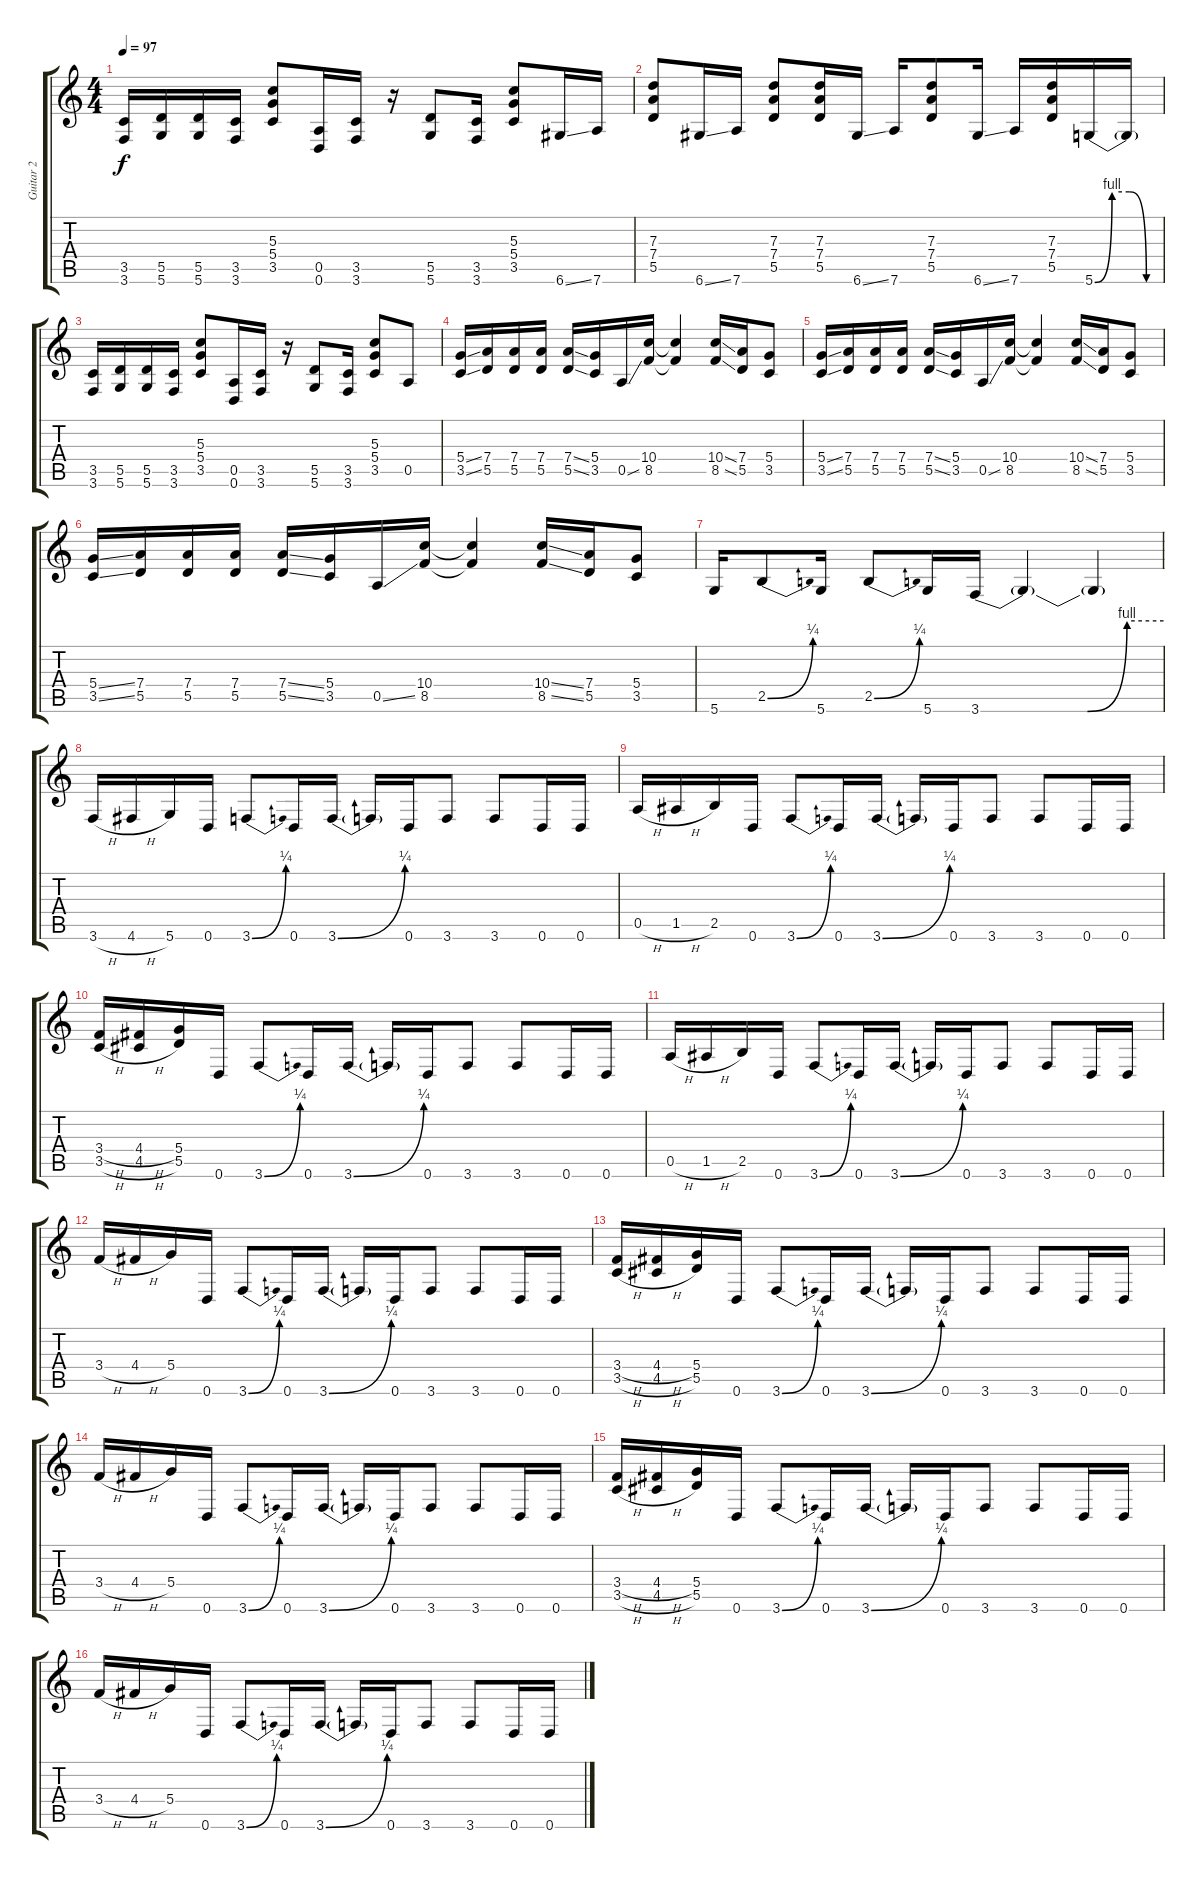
\track ("Guitar 2" "Guitar 2") {instrument overdrivenguitar}
\staff {score tabs}
\tuning (E4 B3 G3 D3 A2 D2) {hide}
\ts (4 4)
\tempo 97
\clef g2
\ks c
(3.5 3.6).16{dy f} (5.5 5.6).16 (5.5 5.6).16 (3.5 3.6).16 (5.3 5.4 3.5).8 (0.5 0.6).16 (3.5 3.6).16 r.16 (5.5 5.6).8 (3.5 3.6).16 (5.3 5.4 3.5).8 6.6{ss}.16 7.6.16 |
(7.3 7.4 5.5).8 6.6{ss}.16 7.6.16 (7.3 7.4 5.5).8 (7.3 7.4 5.5).16 6.6{ss}.16 7.6.16 (7.3 7.4 5.5).8 6.6{ss}.16 7.6.16 (7.3 7.4 5.5).16 5.6{be (custom 0 0 15 4 30 4 45 0 60 0)}.16 5.6{t}.16 |
(3.5 3.6).16 (5.5 5.6).16 (5.5 5.6).16 (3.5 3.6).16 (5.3 5.4 3.5).8 (0.5 0.6).16 (3.5 3.6).16 r.16 (5.5 5.6).8 (3.5 3.6).16 (5.3 5.4 3.5).8 0.5.8 |
(5.4{ss} 3.5{ss}).16 (7.4 5.5).16 (7.4 5.5).16 (7.4 5.5).16 (7.4{ss} 5.5{ss}).16 (5.4 3.5).16 0.5{ss}.16 (10.4 8.5).16 (10.4{t} 8.5{t}).4 (10.4{ss} 8.5{ss}).16 (7.4 5.5).16 (5.4 3.5).8 |
(5.4{ss} 3.5{ss}).16 (7.4 5.5).16 (7.4 5.5).16 (7.4 5.5).16 (7.4{ss} 5.5{ss}).16 (5.4 3.5).16 0.5{ss}.16 (10.4 8.5).16 (10.4{t} 8.5{t}).4 (10.4{ss} 8.5{ss}).16 (7.4 5.5).16 (5.4 3.5).8 |
(5.4{ss} 3.5{ss}).16 (7.4 5.5).16 (7.4 5.5).16 (7.4 5.5).16 (7.4{ss} 5.5{ss}).16 (5.4 3.5).16 0.5{ss}.16 (10.4 8.5).16 (10.4{t} 8.5{t}).4 (10.4{ss} 8.5{ss}).16 (7.4 5.5).16 (5.4 3.5).8 |
5.6.16 2.5{be (bend 0 0 60 1)}.8 5.6.16 2.5{be (bend 0 0 60 1)}.8 5.6.16 3.6{be (custom 0 0 35 0 48 4 60 4)}.16 3.6{t}.4 3.6{t}.4 |
3.6{h}.16 4.6{h}.16 5.6.16 0.6.16 3.6{be (bend 0 0 60 1)}.8 0.6.16 3.6{be (bend 0 0 60 1)}.16 3.6{t}.16 0.6.16 3.6.8 3.6.8 0.6.16 0.6.16 |
0.5{h}.16 1.5{h}.16 2.5.16 0.6.16 3.6{be (bend 0 0 60 1)}.8 0.6.16 3.6{be (bend 0 0 60 1)}.16 3.6{t}.16 0.6.16 3.6.8 3.6.8 0.6.16 0.6.16 |
(3.4{h} 3.5{h}).16 (4.4{h} 4.5{h}).16 (5.4 5.5).16 0.6.16 3.6{be (bend 0 0 60 1)}.8 0.6.16 3.6{be (bend 0 0 60 1)}.16 3.6{t}.16 0.6.16 3.6.8 3.6.8 0.6.16 0.6.16 |
0.5{h}.16 1.5{h}.16 2.5.16 0.6.16 3.6{be (bend 0 0 60 1)}.8 0.6.16 3.6{be (bend 0 0 60 1)}.16 3.6{t}.16 0.6.16 3.6.8 3.6.8 0.6.16 0.6.16 |
3.4{h}.16 4.4{h}.16 5.4.16 0.6.16 3.6{be (bend 0 0 60 1)}.8 0.6.16 3.6{be (bend 0 0 60 1)}.16 3.6{t}.16 0.6.16 3.6.8 3.6.8 0.6.16 0.6.16 |
(3.4{h} 3.5{h}).16 (4.4{h} 4.5{h}).16 (5.4 5.5).16 0.6.16 3.6{be (bend 0 0 60 1)}.8 0.6.16 3.6{be (bend 0 0 60 1)}.16 3.6{t}.16 0.6.16 3.6.8 3.6.8 0.6.16 0.6.16 |
3.4{h}.16 4.4{h}.16 5.4.16 0.6.16 3.6{be (bend 0 0 60 1)}.8 0.6.16 3.6{be (bend 0 0 60 1)}.16 3.6{t}.16 0.6.16 3.6.8 3.6.8 0.6.16 0.6.16 |
(3.4{h} 3.5{h}).16 (4.4{h} 4.5{h}).16 (5.4 5.5).16 0.6.16 3.6{be (bend 0 0 60 1)}.8 0.6.16 3.6{be (bend 0 0 60 1)}.16 3.6{t}.16 0.6.16 3.6.8 3.6.8 0.6.16 0.6.16 |
3.4{h}.16 4.4{h}.16 5.4.16 0.6.16 3.6{be (bend 0 0 60 1)}.8 0.6.16 3.6{be (bend 0 0 60 1)}.16 3.6{t}.16 0.6.16 3.6.8 3.6.8 0.6.16 0.6.16
